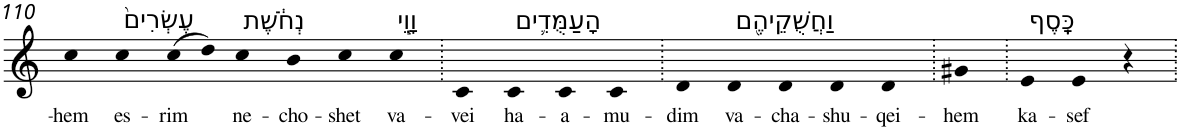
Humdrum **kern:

**kern	**text
*part1	*part1
*staff1	*staff1
*I"Piano	*
*I'Pno	*
!!LO:PB:g=z
*clefG2	*
*k[]	*
=110	=110
!	!LO:LY:b
4cc	-hem
!LO:TX:a:t=עֶשְׂרִים֙	!
!	!LO:LY:b
4cc	es-
!	!LO:LY:b
(8cc	-rim
8dd)	.
!LO:TX:a:t=נְחֹ֔שֶׁת	!
!	!LO:LY:b
4cc	ne-
!	!LO:LY:b
4b	-cho-
!	!LO:LY:b
4cc	-shet
!LO:TX:a:t=וָוֵ֧י	!
!	!LO:LY:b
4cc	va-
=111.	=111.
!	!LO:LY:b
4c	-vei
!LO:TX:a:t=הָעַמֻּדִ֛ים	!
!	!LO:LY:b
4c	ha-
!	!LO:LY:b
4c	-a-
!	!LO:LY:b
4c	-mu-
=112.	=112.
!	!LO:LY:b
4d	-dim
!LO:TX:a:t=וַחֲשֻׁקֵיהֶ֖ם	!
!	!LO:LY:b
4d	va-
!	!LO:LY:b
4d	-cha-
!	!LO:LY:b
4d	-shu-
!	!LO:LY:b
4d	-qei-
=113.	=113.
!	!LO:LY:b
4g#X	-hem
=114.	=114.
!LO:TX:a:t=כָּֽסֶף	!
!	!LO:LY:b
4e	ka-
!	!LO:LY:b
4e	-sef
4r	.
=.	=.
*-	*-
